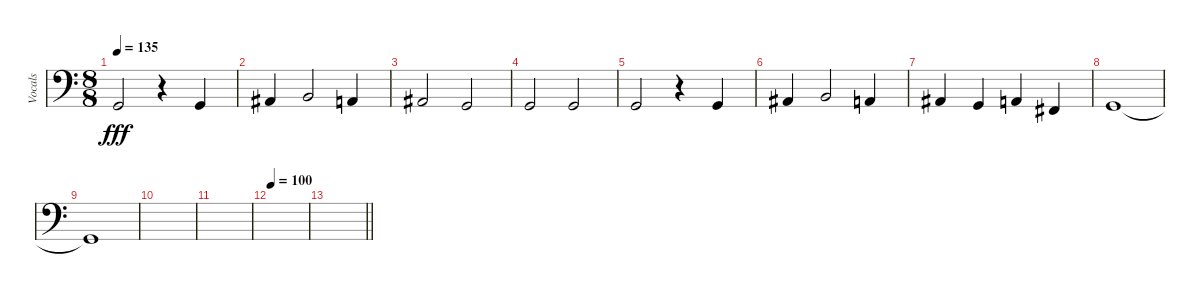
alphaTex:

\track ("Vocals" "Vocals") {instrument pad4choir}
\staff {score}
\tuning (C3 G2 D2 A1 E1 B0) {hide}
\ts (8 8)
\tempo 135
\clef f4
\ks c
0.2.2{dy fff} r.4 5.3.4 |
3.2.4 4.2.2 2.2.4 |
3.2.2 0.2.2 |
0.2.2 0.2.2 |
0.2.2 r.4 5.3.4 |
3.2.4 4.2.2 2.2.4 |
3.2.4 0.2.4 2.2.4 4.3.4 |
0.2.1 |
0.2{t}.1{volume 0} |
|
|
\tempo 100
|
\barLineRight lightlight
